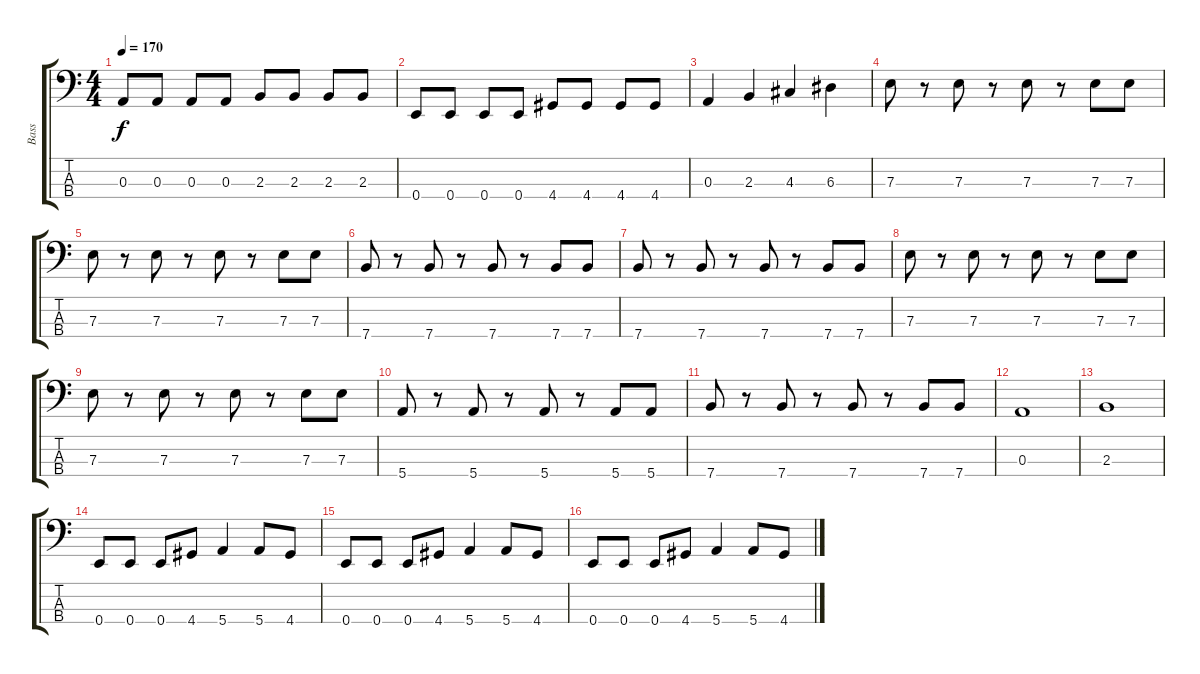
\track ("Bass" "Bass") {instrument electricbasspick}
\staff {score tabs}
\tuning (G2 D2 A1 E1) {hide}
\ts (4 4)
\tempo 170
\clef f4
\ks c
0.3.8{dy f} 0.3.8 0.3.8 0.3.8 2.3.8 2.3.8 2.3.8 2.3.8 |
0.4.8 0.4.8 0.4.8 0.4.8 4.4.8 4.4.8 4.4.8 4.4.8 |
0.3.4 2.3.4 4.3.4 6.3.4 |
7.3.8 r.8 7.3.8 r.8 7.3.8 r.8 7.3.8 7.3.8 |
7.3.8 r.8 7.3.8 r.8 7.3.8 r.8 7.3.8 7.3.8 |
7.4.8 r.8 7.4.8 r.8 7.4.8 r.8 7.4.8 7.4.8 |
7.4.8 r.8 7.4.8 r.8 7.4.8 r.8 7.4.8 7.4.8 |
7.3.8 r.8 7.3.8 r.8 7.3.8 r.8 7.3.8 7.3.8 |
7.3.8 r.8 7.3.8 r.8 7.3.8 r.8 7.3.8 7.3.8 |
5.4.8 r.8 5.4.8 r.8 5.4.8 r.8 5.4.8 5.4.8 |
7.4.8 r.8 7.4.8 r.8 7.4.8 r.8 7.4.8 7.4.8 |
0.3.1 |
2.3.1 |
0.4.8 0.4.8 0.4.8 4.4.8 5.4.4 5.4.8 4.4.8 |
0.4.8 0.4.8 0.4.8 4.4.8 5.4.4 5.4.8 4.4.8 |
0.4.8 0.4.8 0.4.8 4.4.8 5.4.4 5.4.8 4.4.8
